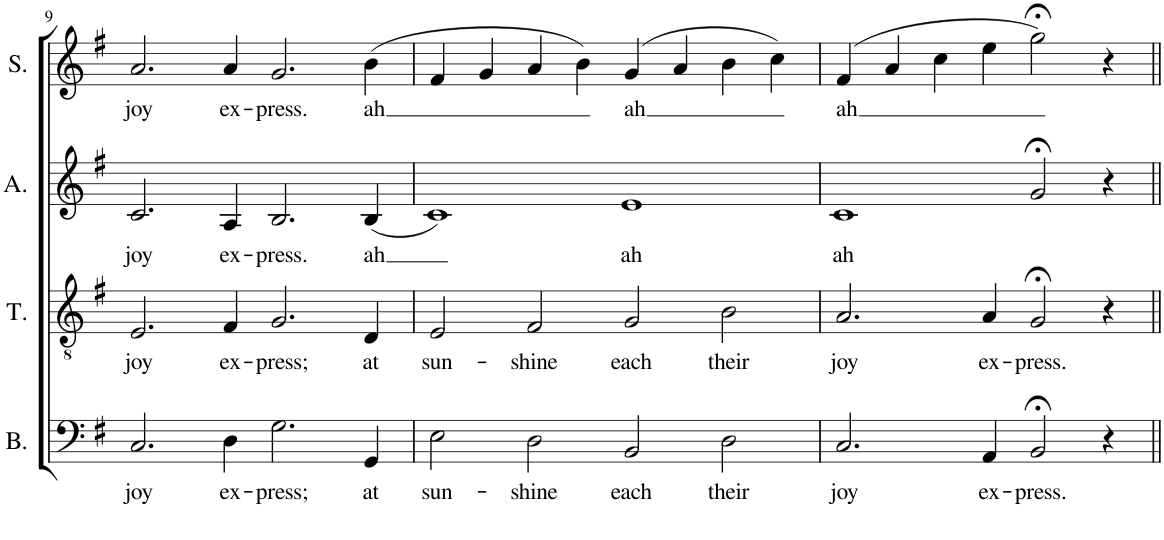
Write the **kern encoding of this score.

**kern	**text	**kern	**text	**kern	**text	**kern	**text
*part4	*part4	*part3	*part3	*part2	*part2	*part1	*part1
*staff4	*staff4	*staff3	*staff3	*staff2	*staff2	*staff1	*staff1
*I"Bass	*	*I"Tenor	*	*I"Alto	*	*I"Soprano	*
*I'B.	*	*I'T.	*	*I'A.	*	*I'S.	*
!!LO:PB:g=z
*clefF4	*	*clefGv2	*	*clefG2	*	*clefG2	*
*k[f#]	*	*k[f#]	*	*k[f#]	*	*k[f#]	*
*M4/2	*	*M4/2	*	*M4/2	*	*M4/2	*
=9	=9	=9	=9	=9	=9	=9	=9
!	!LO:LY:b	!	!LO:LY:b	!	!LO:LY:b	!	!LO:LY:b
2.C/	joy	2.E/	joy	2.c/	joy	2.a/	joy
!	!LO:LY:b	!	!LO:LY:b	!	!LO:LY:b	!	!LO:LY:b
4D\	ex-	4F#/	ex-	4A/	ex-	4a/	ex-
!	!LO:LY:b	!	!LO:LY:b	!	!LO:LY:b	!	!LO:LY:b
2.G\	-press;	2.G/	-press;	2.B/	-press.	2.g/	-press.
!	!LO:LY:b	!	!LO:LY:b	!	!LO:LY:b	!	!LO:LY:b
4GG/	at	4D/	at	(4B/	ah	(4b\	ah
=10	=10	=10	=10	=10	=10	=10	=10
!	!LO:LY:b	!	!LO:LY:b	!	!	!	!
2E\	sun-	2E/	sun-	1c)	.	4f#/	.
.	.	.	.	.	.	4g/	.
!	!LO:LY:b	!	!LO:LY:b	!	!	!	!
2D\	-shine	2F#/	-shine	.	.	4a/	.
.	.	.	.	.	.	4b\)	.
!	!LO:LY:b	!	!LO:LY:b	!	!LO:LY:b	!	!LO:LY:b
2BB/	each	2G/	each	1e	ah	(4g/	ah
.	.	.	.	.	.	4a/	.
!	!LO:LY:b	!	!LO:LY:b	!	!	!	!
2D\	their	2B\	their	.	.	4b\	.
.	.	.	.	.	.	4cc\)	.
=11	=11	=11	=11	=11	=11	=11	=11
!	!LO:LY:b	!	!LO:LY:b	!	!LO:LY:b	!	!LO:LY:b
2.C/	joy	2.A/	joy	1c	ah	(4f#/	ah
.	.	.	.	.	.	4a/	.
.	.	.	.	.	.	4cc\	.
!	!LO:LY:b	!	!LO:LY:b	!	!	!	!
4AA/	ex-	4A/	ex-	.	.	4ee\	.
!	!LO:LY:b	!	!LO:LY:b	!	!	!	!
2BB;</	-press.	2G;</	-press.	2g;</	.	2gg;<\)	.
4r	.	4r	.	4r	.	4r	.
=||	=||	=||	=||	=||	=||	=||	=||
*-	*-	*-	*-	*-	*-	*-	*-
